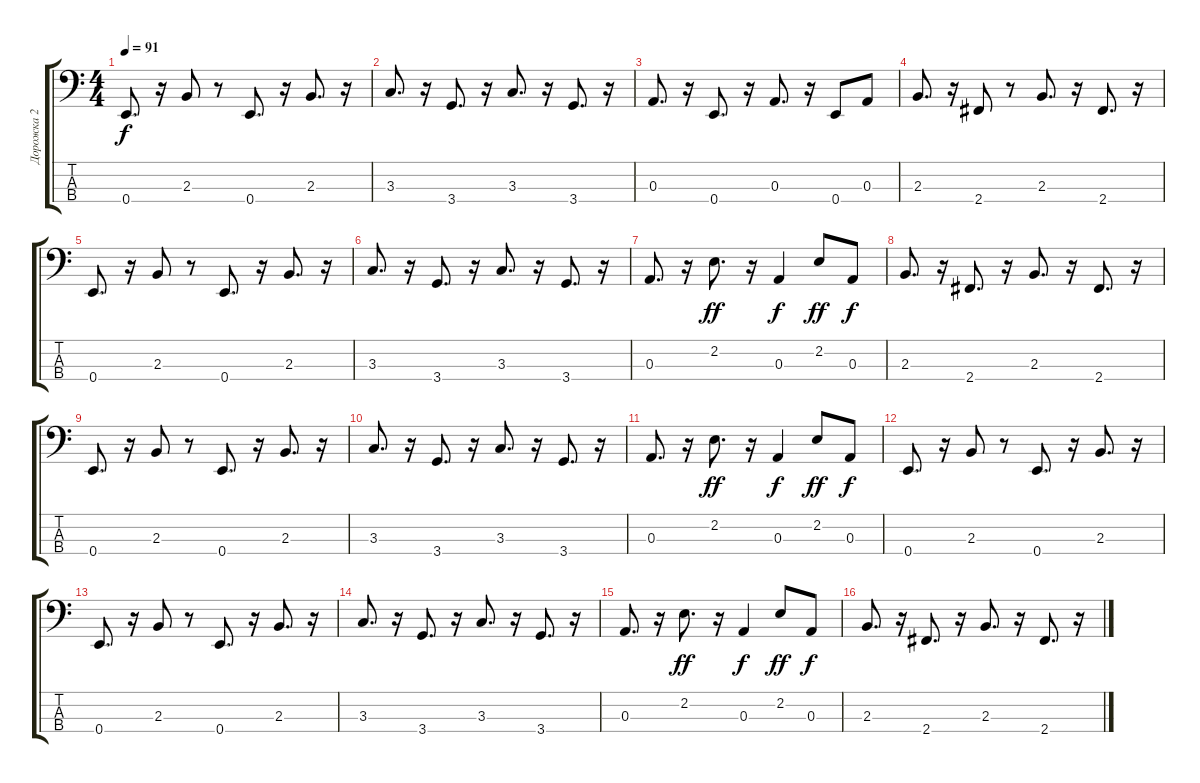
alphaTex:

\track ("Дорожка 2" "Дорожка 2") {instrument electricbassfinger}
\staff {score tabs}
\tuning (G2 D2 A1 E1) {hide}
\ts (4 4)
\tempo 91
\clef f4
\ks c
0.4.8{d dy f} r.16 2.3.8 r.8 0.4.8{d} r.16 2.3.8{d} r.16 |
3.3.8{d} r.16 3.4.8{d} r.16 3.3.8{d} r.16 3.4.8{d} r.16 |
0.3.8{d} r.16 0.4.8{d} r.16 0.3.8{d} r.16 0.4.8 0.3.8 |
2.3.8{d} r.16 2.4.8 r.8 2.3.8{d} r.16 2.4.8{d} r.16 |
0.4.8{d} r.16 2.3.8 r.8 0.4.8{d} r.16 2.3.8{d} r.16 |
3.3.8{d} r.16 3.4.8{d} r.16 3.3.8{d} r.16 3.4.8{d} r.16 |
0.3.8{d} r.16 2.2.8{d dy ff} r.16 0.3.4{dy f} 2.2.8{dy ff} 0.3.8{dy f} |
2.3.8{d} r.16 2.4.8{d} r.16 2.3.8{d} r.16 2.4.8{d} r.16 |
0.4.8{d} r.16 2.3.8 r.8 0.4.8{d} r.16 2.3.8{d} r.16 |
3.3.8{d} r.16 3.4.8{d} r.16 3.3.8{d} r.16 3.4.8{d} r.16 |
0.3.8{d} r.16 2.2.8{d dy ff} r.16 0.3.4{dy f} 2.2.8{dy ff} 0.3.8{dy f} |
0.4.8{d} r.16 2.3.8 r.8 0.4.8{d} r.16 2.3.8{d} r.16 |
0.4.8{d} r.16 2.3.8 r.8 0.4.8{d} r.16 2.3.8{d} r.16 |
3.3.8{d} r.16 3.4.8{d} r.16 3.3.8{d} r.16 3.4.8{d} r.16 |
0.3.8{d} r.16 2.2.8{d dy ff} r.16 0.3.4{dy f} 2.2.8{dy ff} 0.3.8{dy f} |
2.3.8{d} r.16 2.4.8{d} r.16 2.3.8{d} r.16 2.4.8{d} r.16
